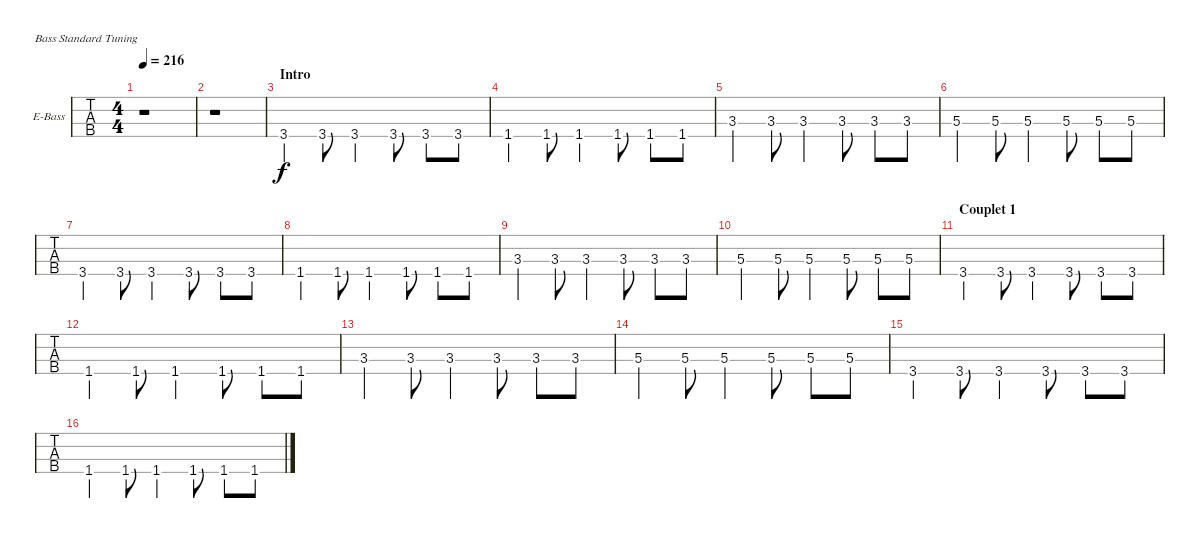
\bracketExtendMode groupsimilarinstruments
\firstSystemTrackNameOrientation horizontal
\otherSystemsTrackNameOrientation horizontal
\chordDiagramsInScore
\track ("Basse" "E-Bass") {instrument electricbassfinger}
\staff {tabs}
\tuning (G2 D2 A1 E1)
\ts (4 4)
\tempo 216
\clef f4
\ks c
r.1{dy f instrument electricbassfinger} |
r.1 |
\section ("" "Intro")
3.4.4 3.4.8 3.4.4 3.4.8 3.4.8 3.4.8 |
1.4.4 1.4.8 1.4.4 1.4.8 1.4.8 1.4.8 |
3.3.4 3.3.8 3.3.4 3.3.8 3.3.8 3.3.8 |
5.3.4 5.3.8 5.3.4 5.3.8 5.3.8 5.3.8 |
3.4.4 3.4.8 3.4.4 3.4.8 3.4.8 3.4.8 |
1.4.4 1.4.8 1.4.4 1.4.8 1.4.8 1.4.8 |
3.3.4 3.3.8 3.3.4 3.3.8 3.3.8 3.3.8 |
5.3.4 5.3.8 5.3.4 5.3.8 5.3.8 5.3.8 |
\section ("" "Couplet 1")
3.4.4 3.4.8 3.4.4 3.4.8 3.4.8 3.4.8 |
1.4.4 1.4.8 1.4.4 1.4.8 1.4.8 1.4.8 |
3.3.4 3.3.8 3.3.4 3.3.8 3.3.8 3.3.8 |
5.3.4 5.3.8 5.3.4 5.3.8 5.3.8 5.3.8 |
3.4.4 3.4.8 3.4.4 3.4.8 3.4.8 3.4.8 |
1.4.4 1.4.8 1.4.4 1.4.8 1.4.8 1.4.8
